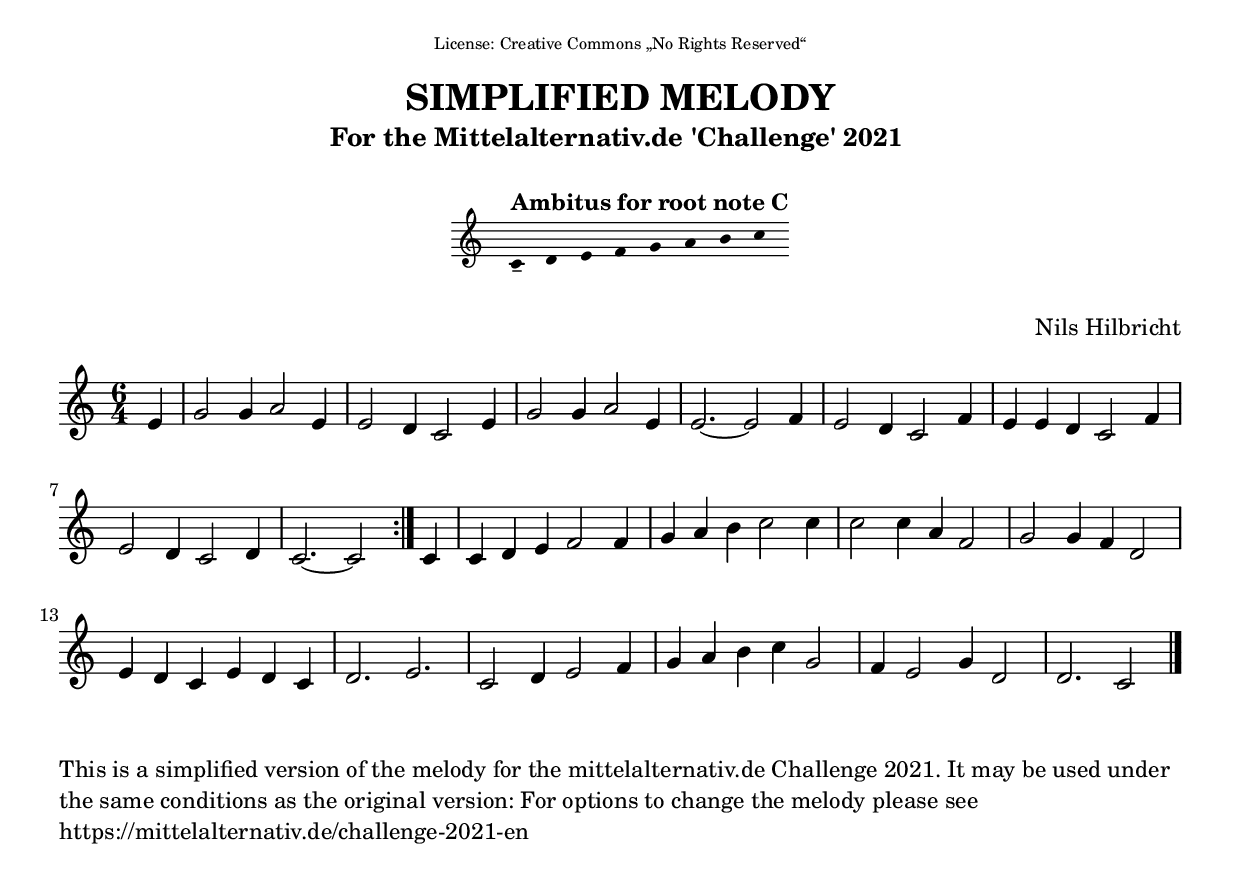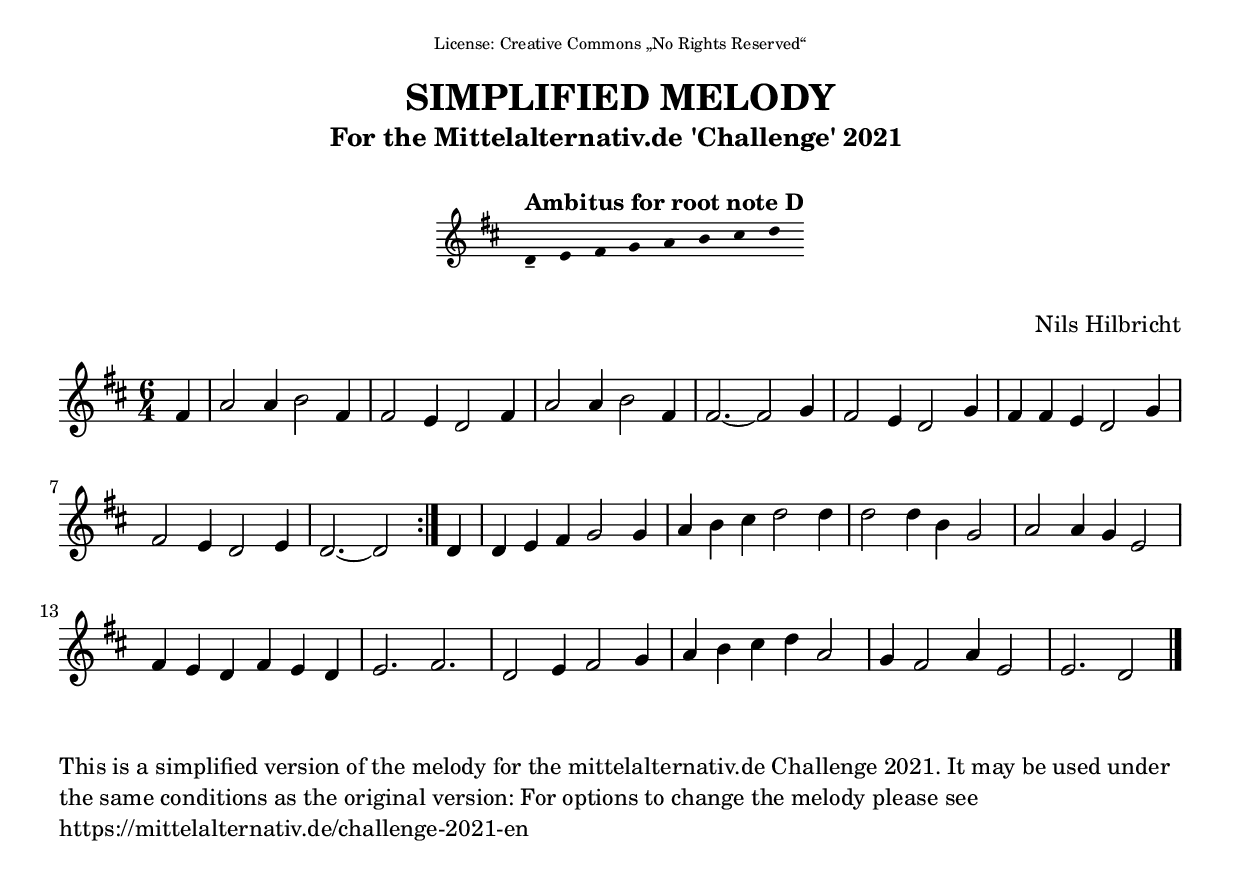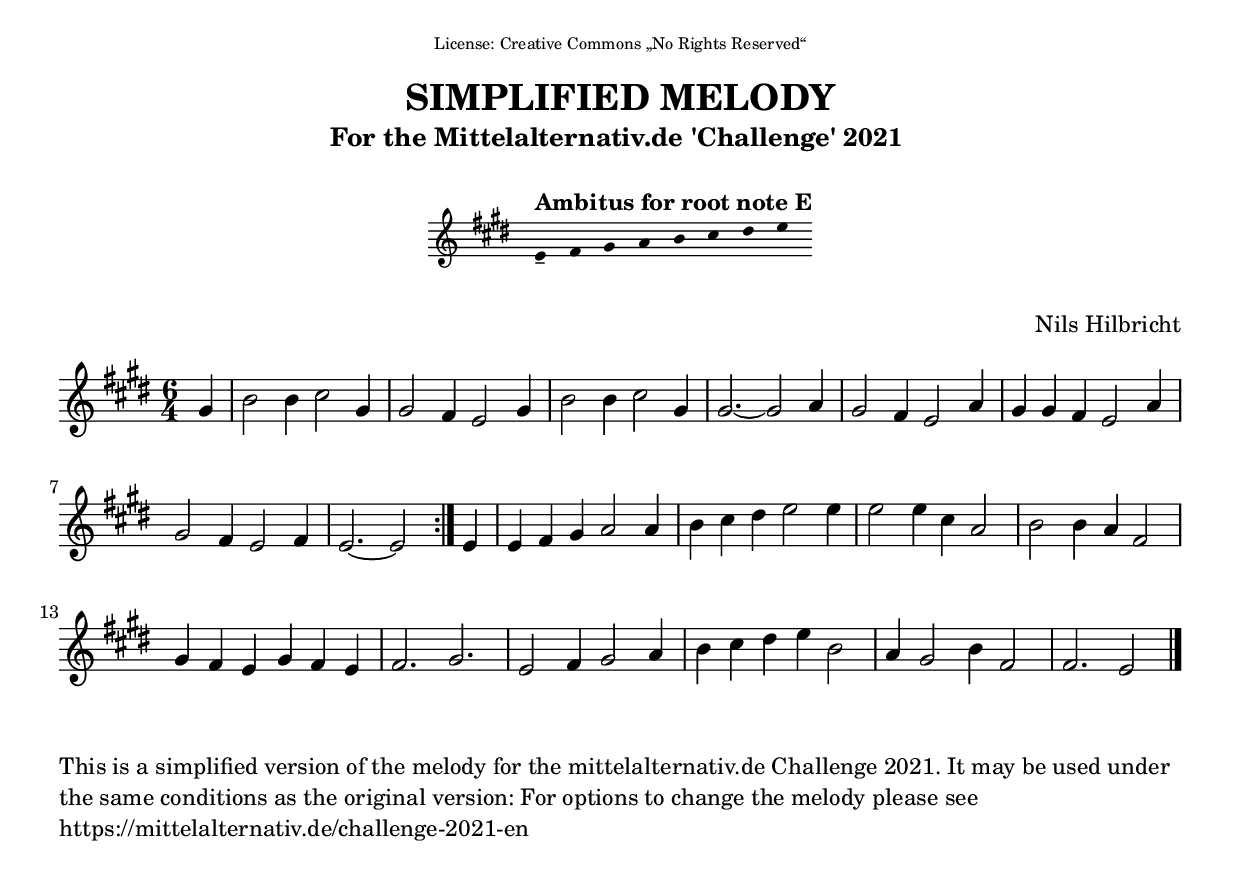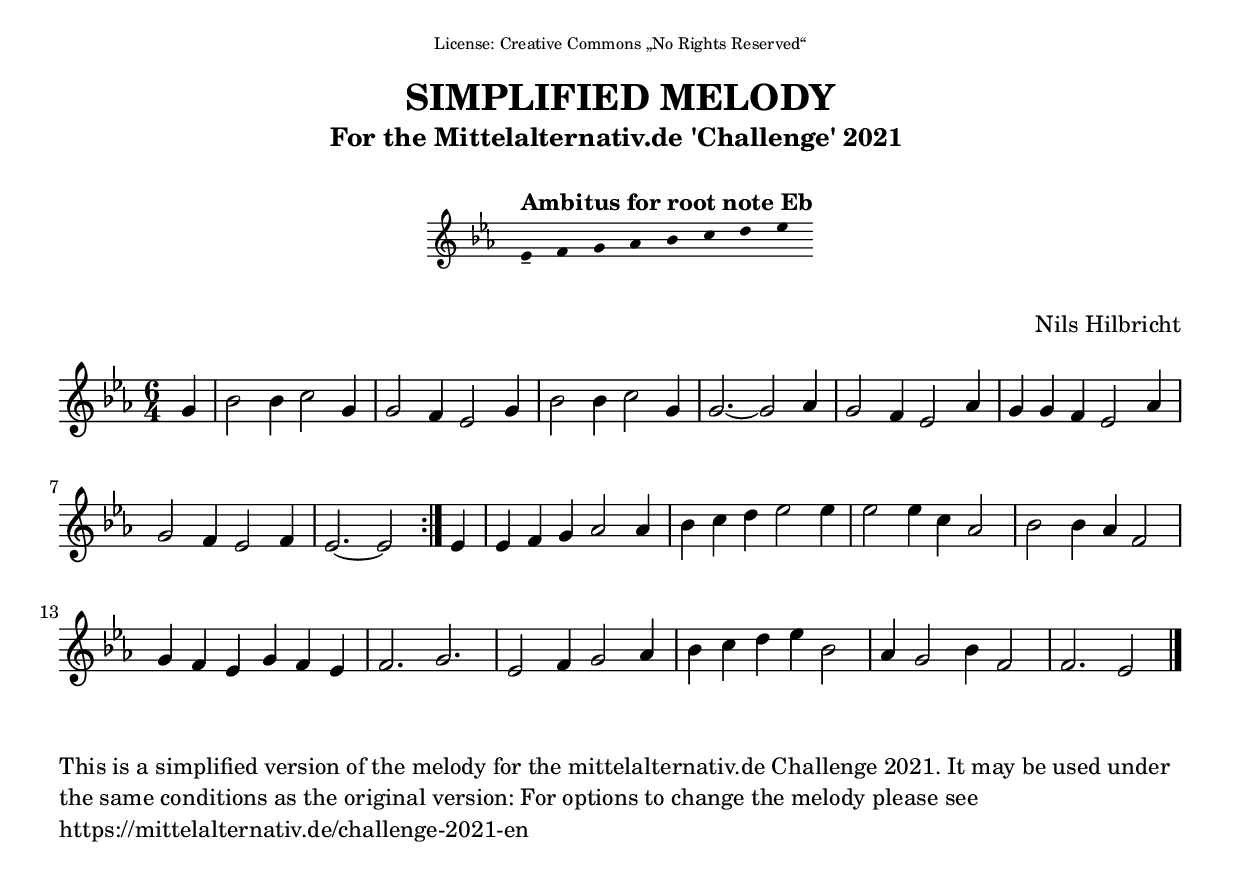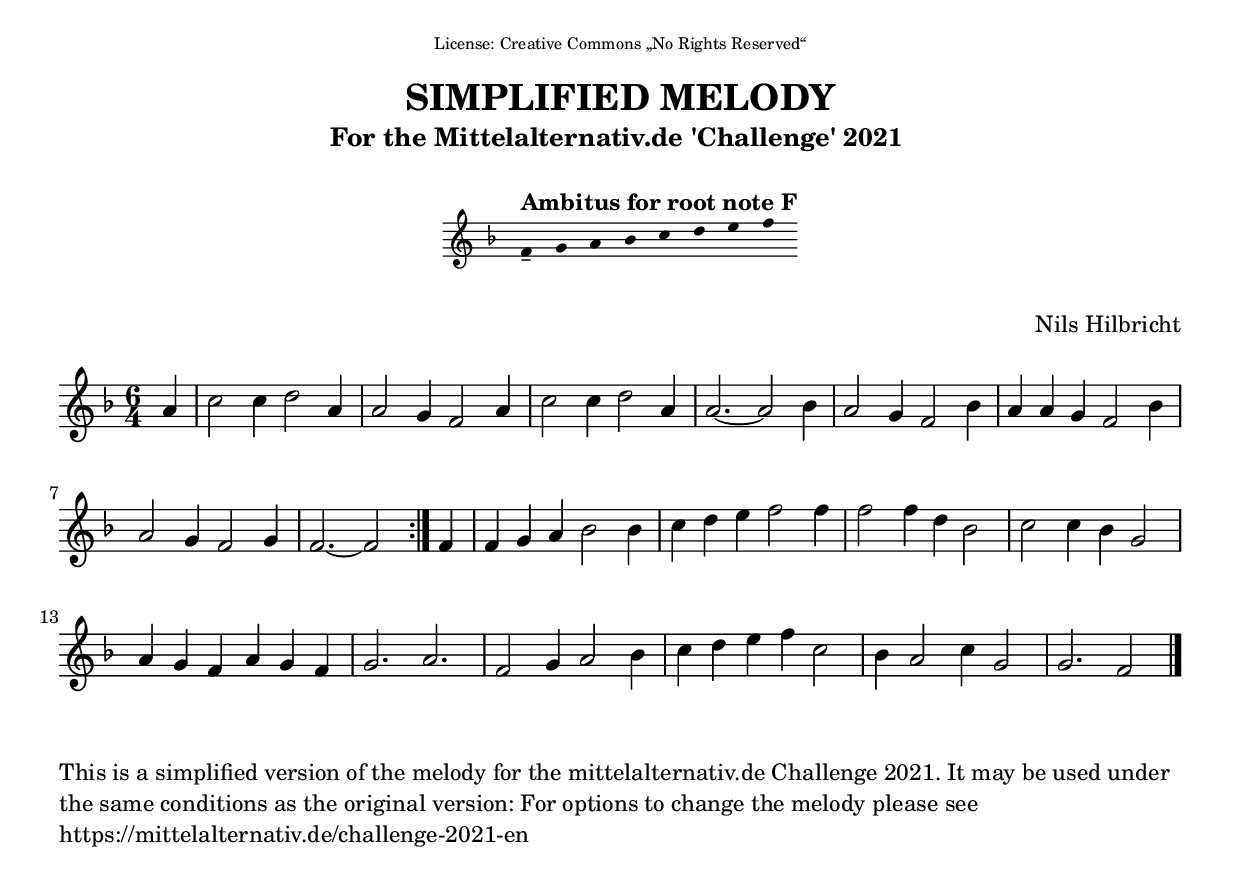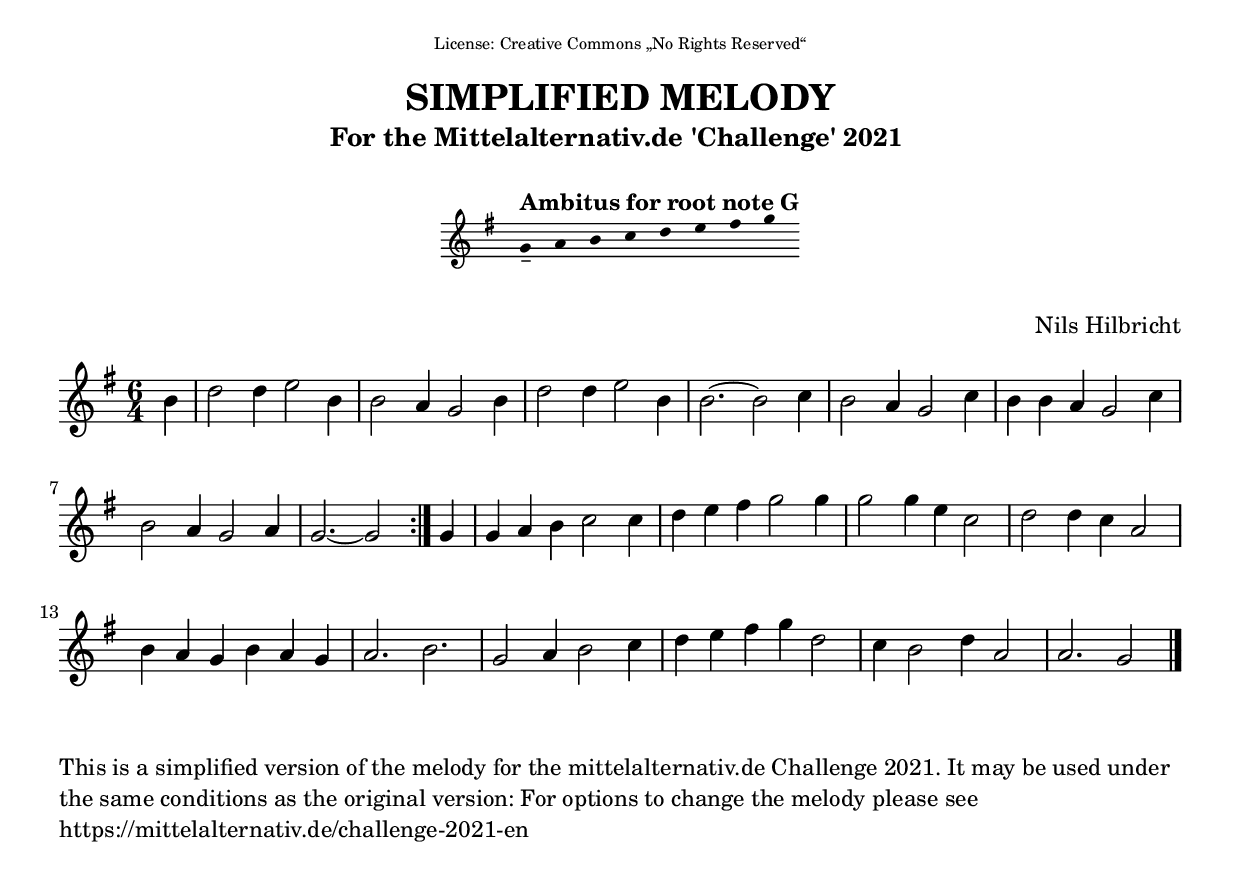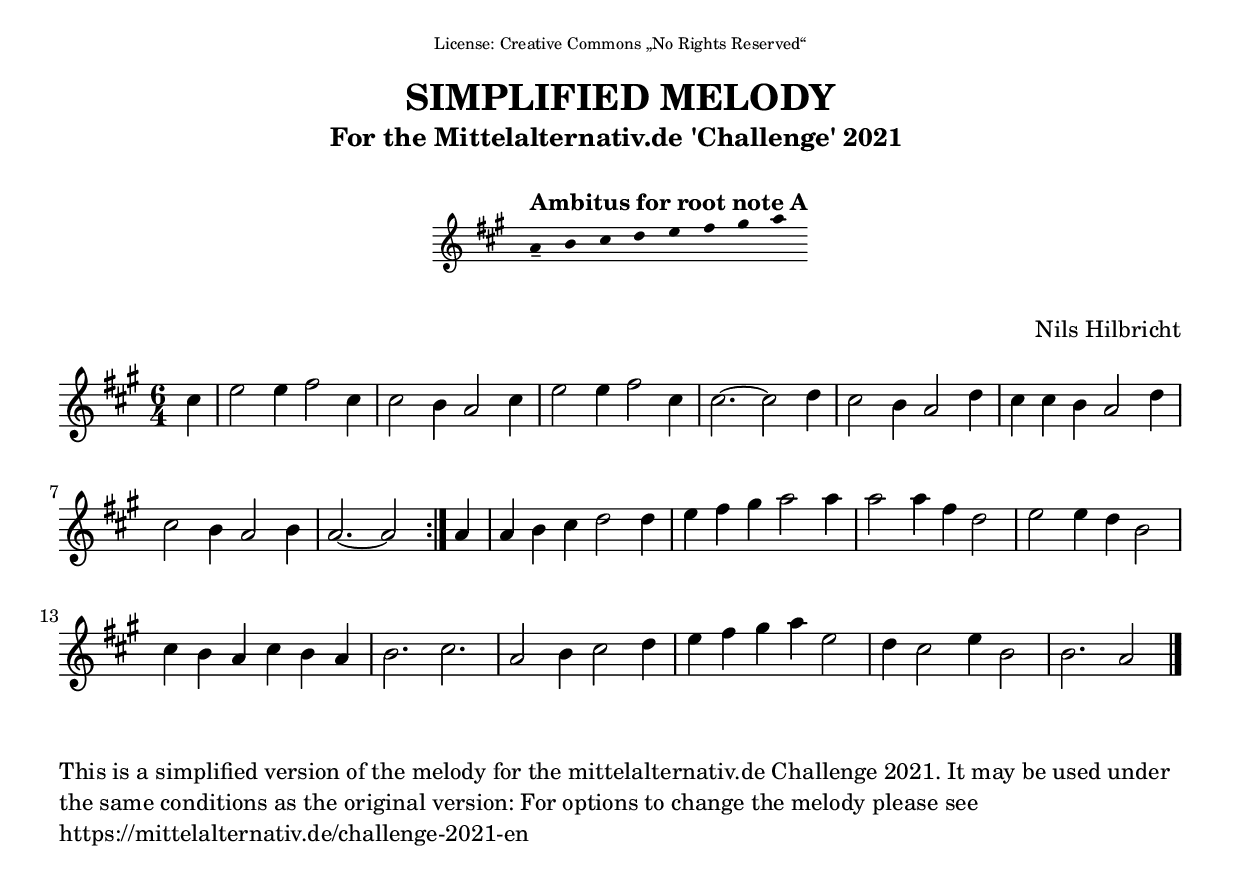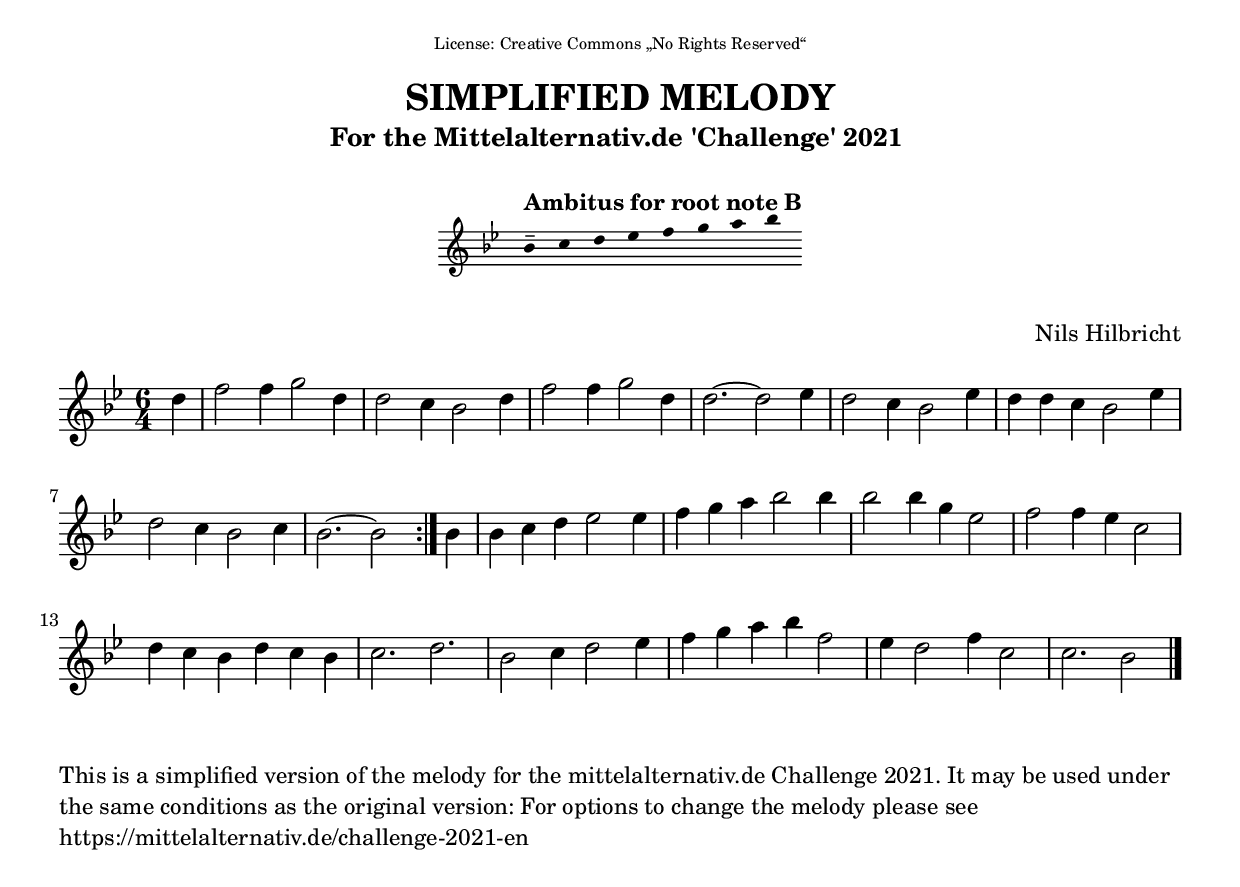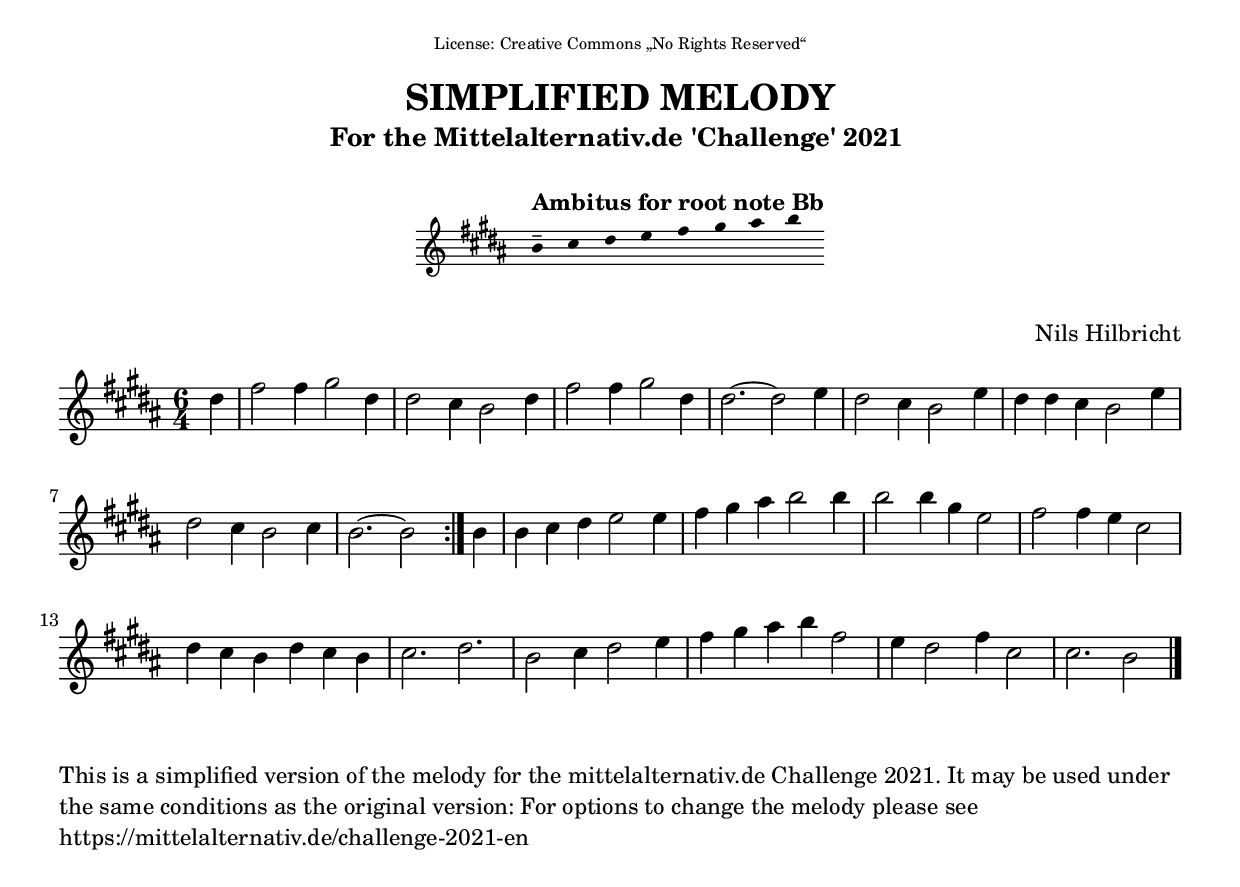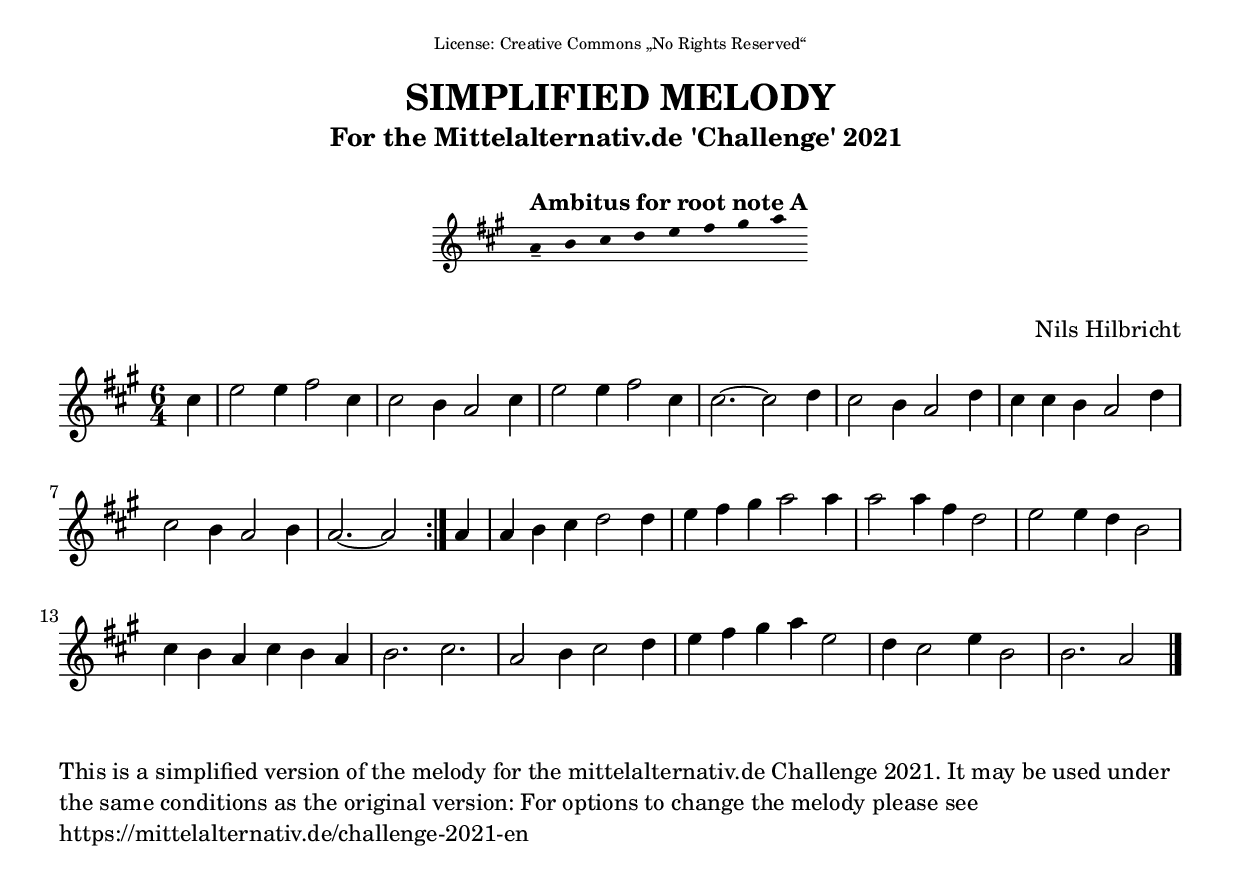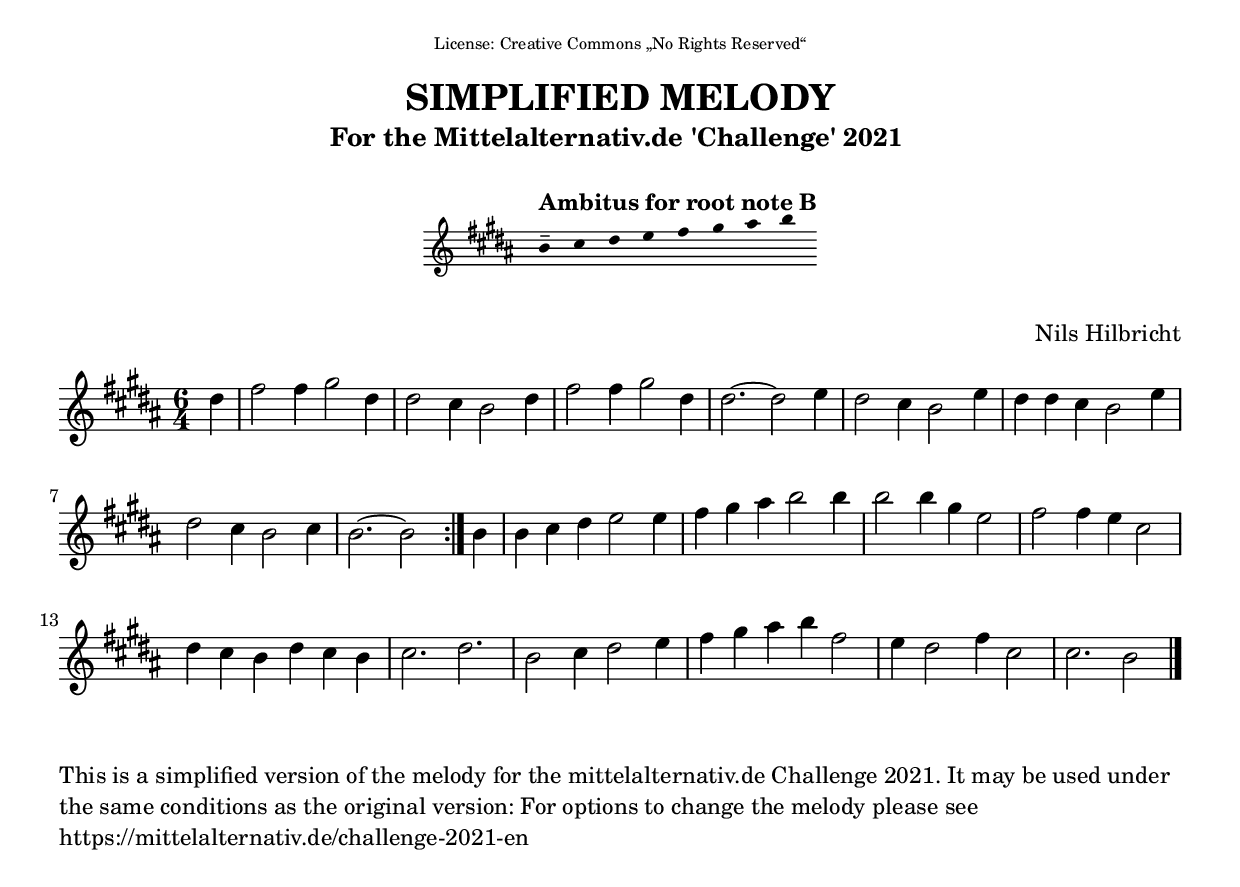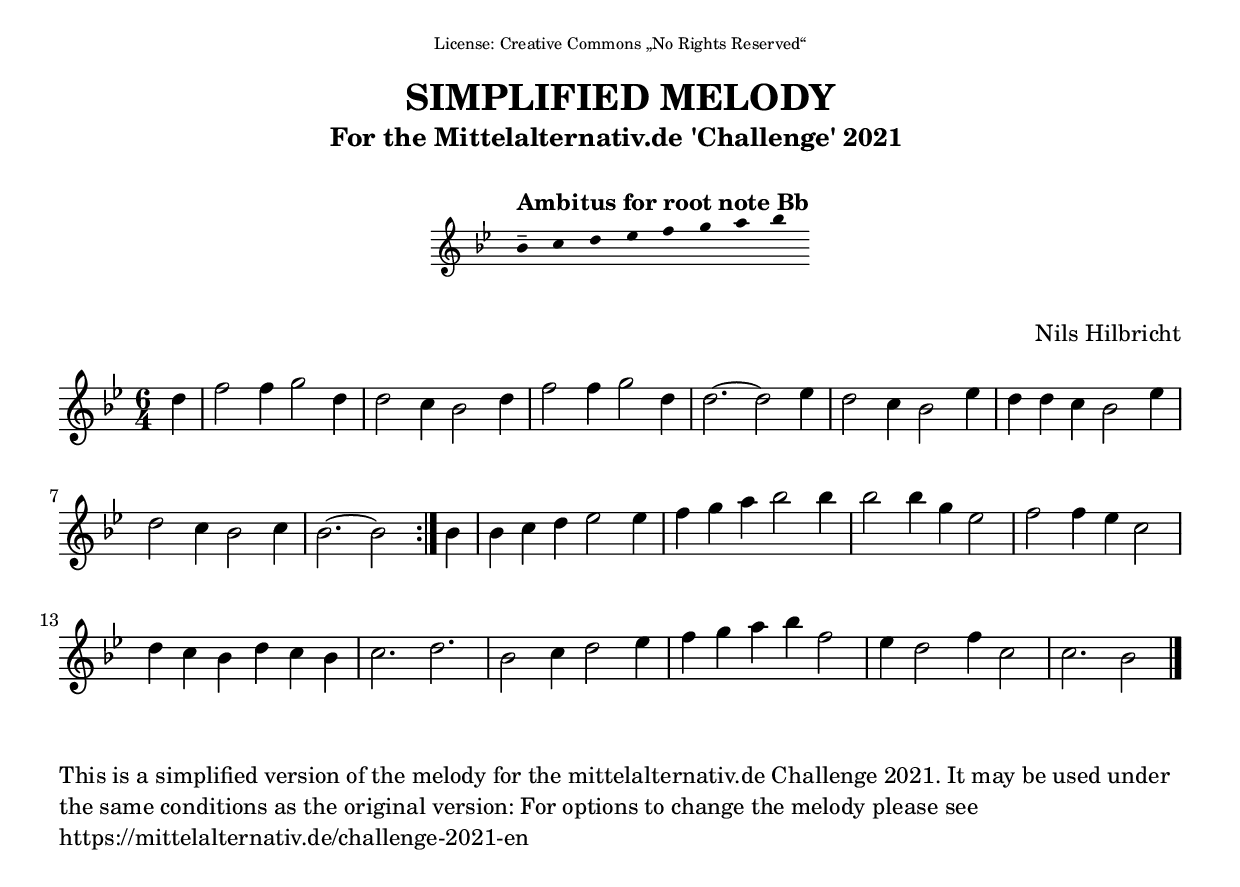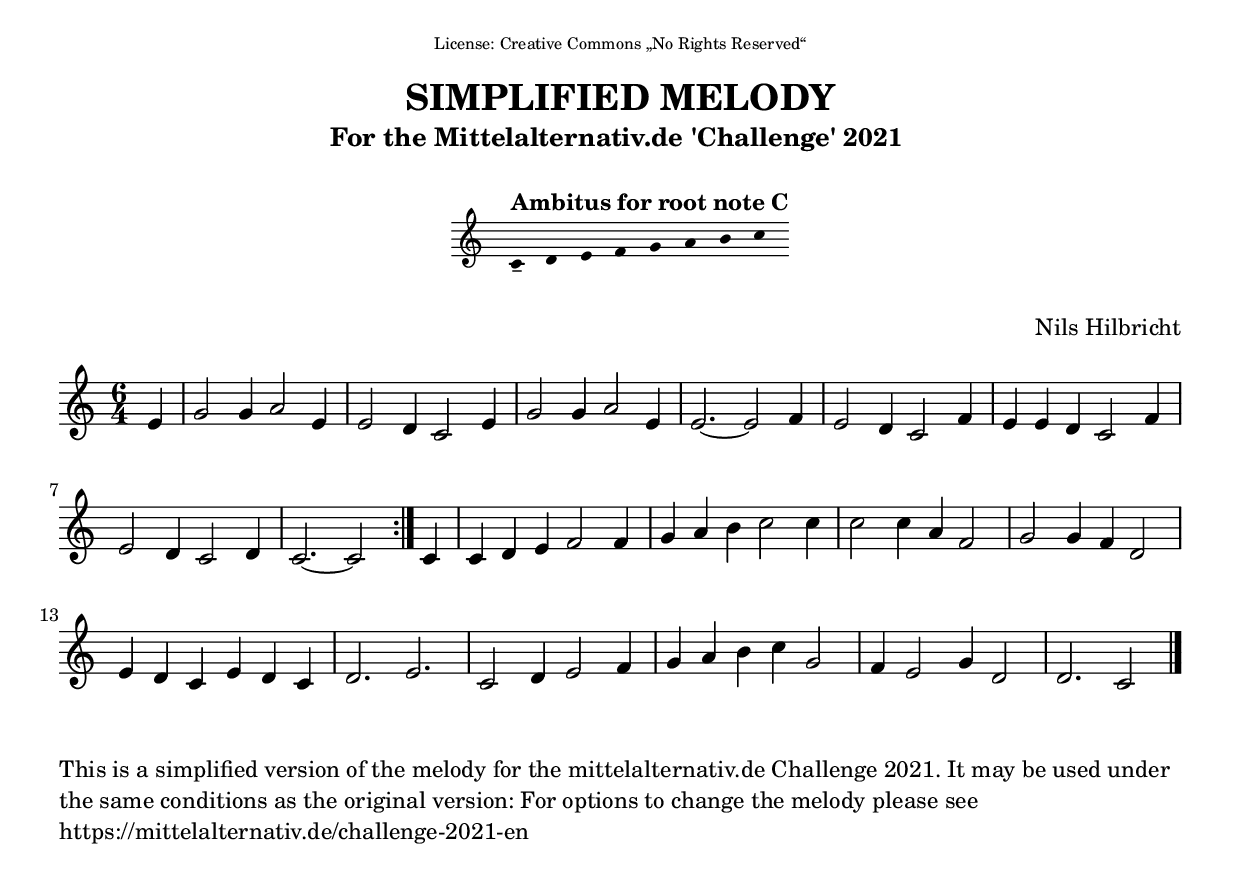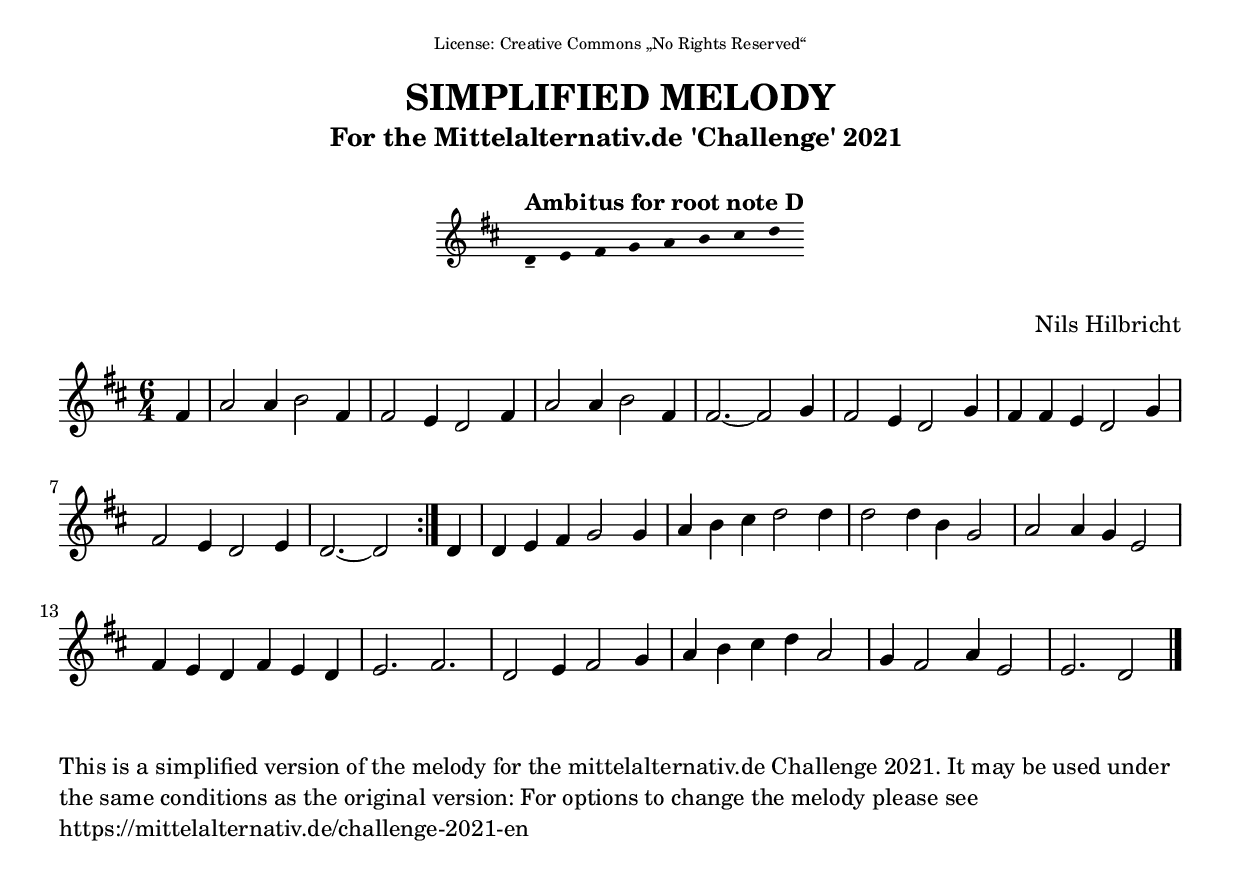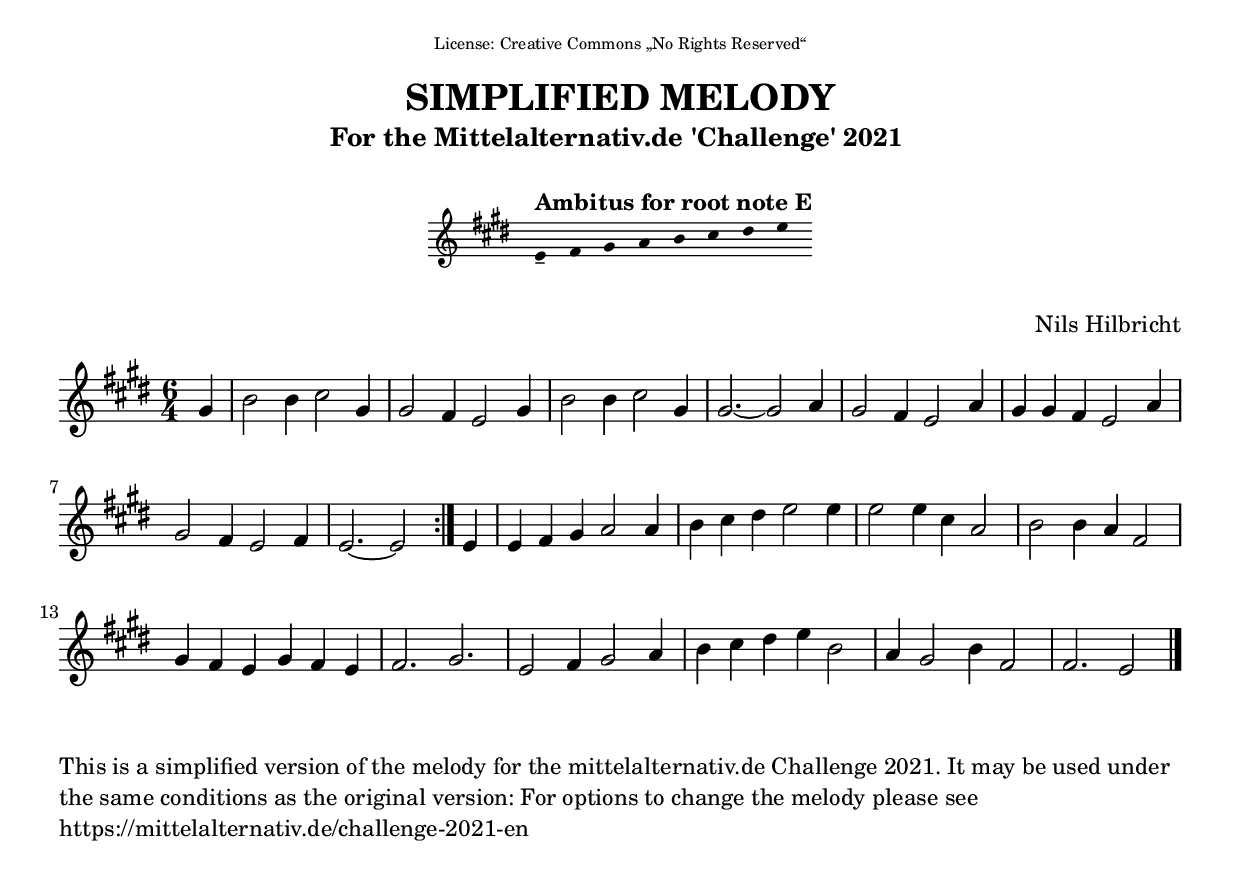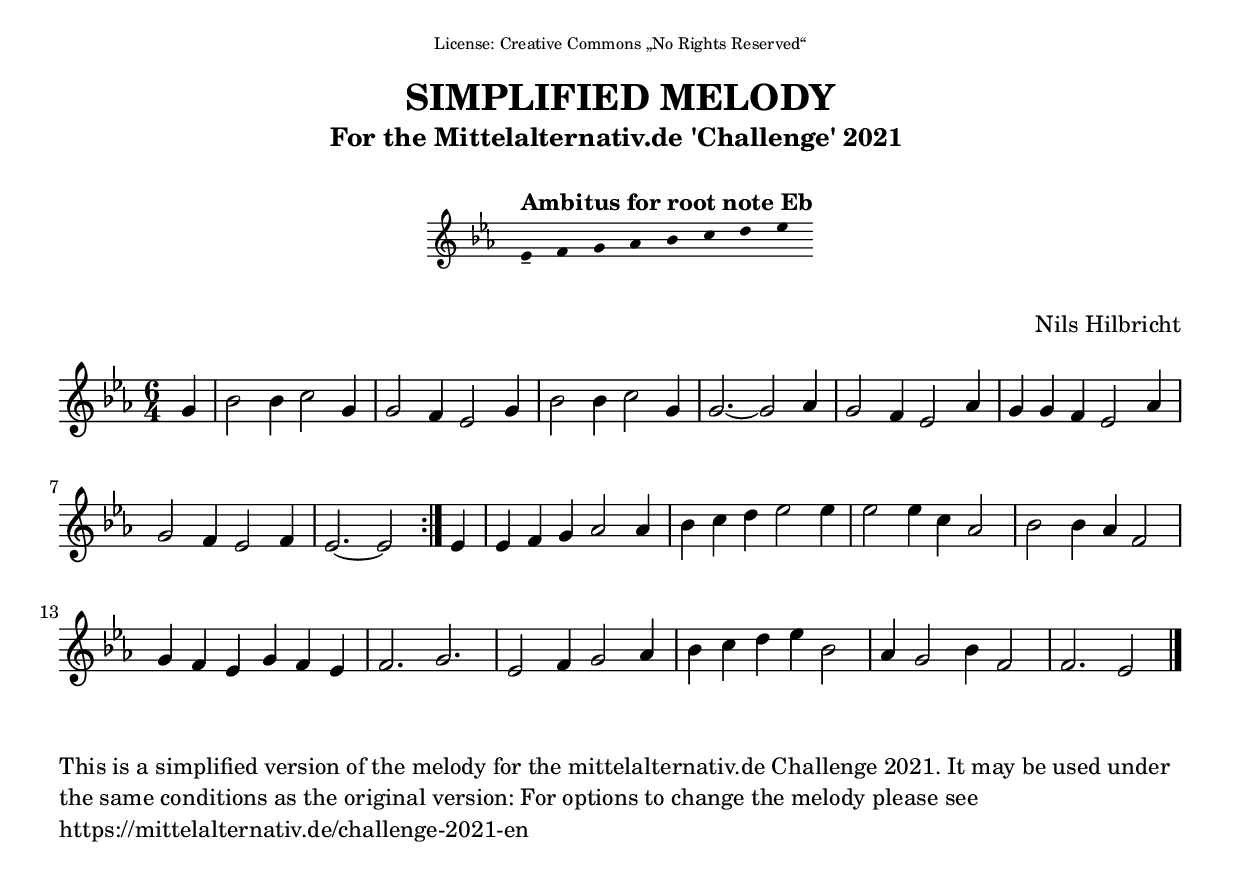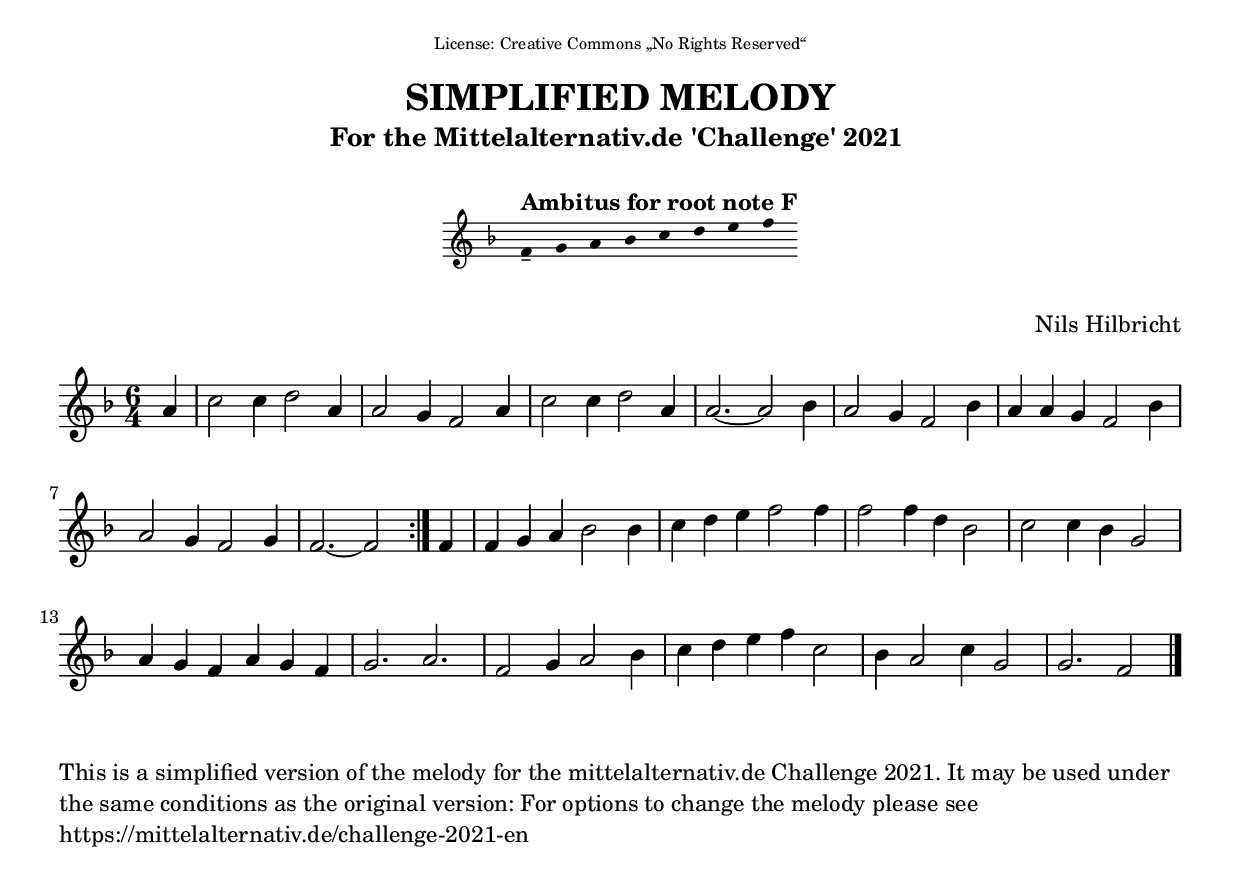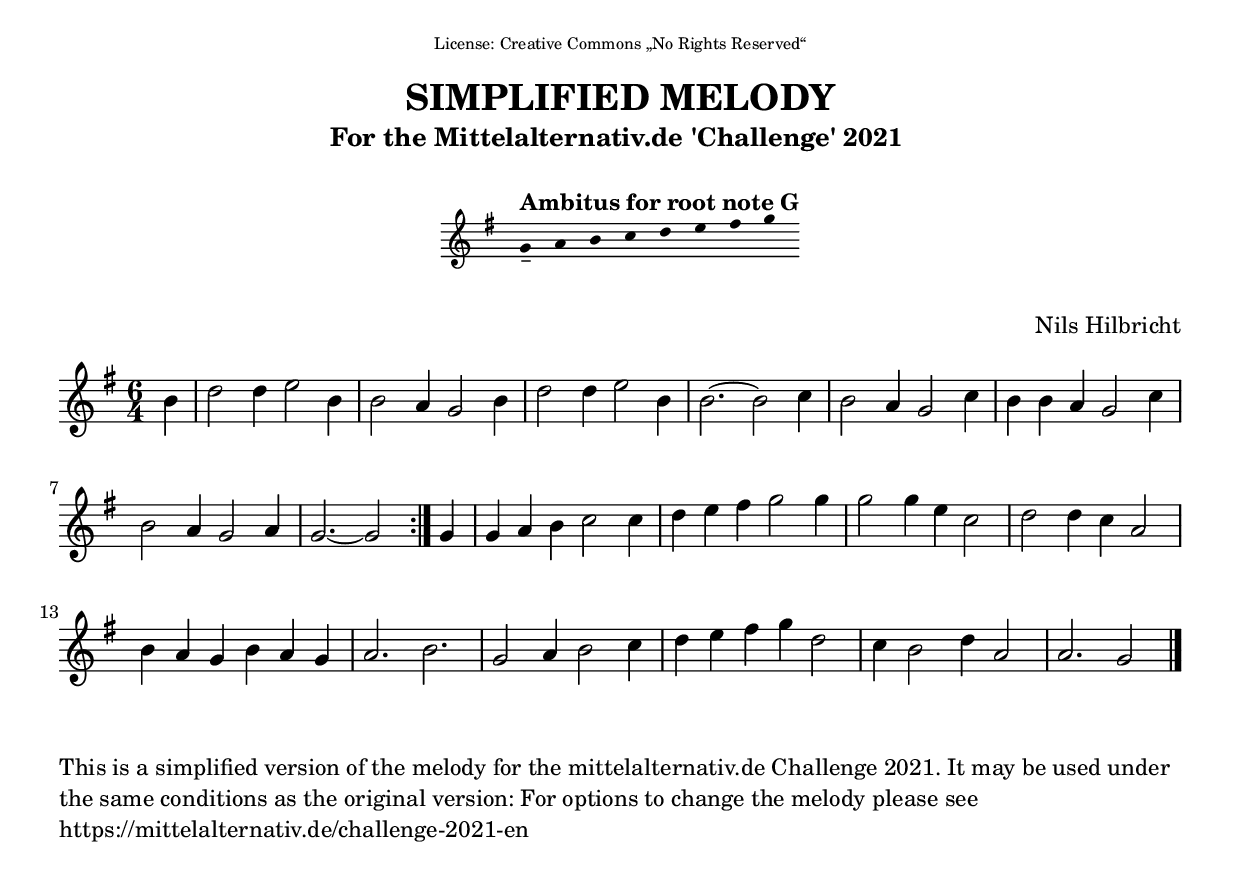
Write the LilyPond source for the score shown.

bottomText = \markuplist { \wordwrap-lines {  %Wordwrap will not work with "quotes" around the string
This is a simplified version of the melody for the mittelalternativ.de Challenge 2021. It may be used under the same conditions as the original version: For options to change the melody please see https://mittelalternativ.de/challenge-2021-en
%The free description must remain on line two only!
} }

%LANGUAGE VARIANT. The language variant MUST remain on line 7 only. No .ly extension please.
%2021-challenge-melodie-einfach

%COLLECTION FILES. Semicolon separated list; Starts with a % comment. MUST remain on line 10 only. No spaces. No trailing ;
%2021-challenge-melody-en

%{
bottomText = \markup {
   \column {
        \wordwrap {
            %NO "" QUOTES FOR freeDescription OR WORDWRAP WILL NOT WORK.
            % https://scheme-book.ursliska.de/scheme/data-types/strings.html
            \freeDescription
        }
   }
}
%}

%LICENSE: The website generator is looking for certain phrases which we need to use in the ly-document as well:
%Creative Commons Attribution
%Creative Commons Attribution ShareAlike
%Creative Commons „No Rights Reserved“   #with typographic quotes

\header {
    %title in caps for that classical look and feel.
    title = "SIMPLIFIED MELODY"
    subtitle = "For the Mittelalternativ.de 'Challenge' 2021 "
    dedication = \markup { \column { \line { \teeny "License: Creative Commons „No Rights Reserved“" }  \line { \vspace #1 } } }
    %we use opus instead of composer so the text is actually above the piece, not above the preview-scale
    opus = "Nils Hilbricht"
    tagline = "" % remove lilypond tagline but don't cut off the space
    % Don't use metadata at the bottom as it will extend our pngs to full size
}

%Generated by Laborejo

firstpart = {
    \partial 4
    \repeat volta 2 { cis''4 | e''2 e''4 fis''2 cis''4 | cis''2 b'4 a'2 cis''4 |
    e''2 e''4 fis''2 cis''4 | cis''2.~ cis''2 d''4 |
    cis''2 b'4 a'2 d''4 | cis''4 cis''4 b'4 a'2 d''4 |
    cis''2 b'4 a'2 b'4 | a'2.~ a'2  }

    a'4 | a'4 b'4 cis''4 d''2 d''4 | e''4 fis''4 gis''4 a''2 a''4 |
    a''2 a''4 fis''4 d''2 | e''2 e''4 d''4 b'2  |
    cis''4 b'4 a'4 cis''4 b'4 a'4 | b'2. cis''2. |
    a'2 b'4 cis''2 d''4 | e''4 fis''4 gis''4 a''4 e''2 |
    d''4 cis''2 e''4 b'2 b'2. a'2
    }

justmusic = { \clef "treble" \time 6/4  \firstpart \bar "|."}


% use transpose to root c so our batch transposition below works.
melody = \new Staff \transpose a' c' {
  \set Staff.midiInstrument = "oboe"
  \clef treble
  \key a \major
  \once \hide Score.MetronomeMark
  \tempo 2 = 90
  \numericTimeSignature

  \justmusic
  % \tag #'midionly {
  %    \firstpart
  % }
}


%Set a scale to show all used notes. In the end it must be root C, as the melody above.
%Use Quarter Notes. Mark the root notes with --
scale = { \transpose a c { \key a \major a'4-- b' cis'' d'' e'' fis'' gis'' a'' } }

\version "2.20.0"

#(ly:set-option 'midi-extension "mid")

#(set-default-paper-size "a4")
\layout { indent = 0.0\cm }

\paper {
    print-page-number = ##f
}

% \melody is provided by writing another file on top through generate.bash

functionScale =
#(define-scheme-function
     (note noteAsChar)
     (ly:pitch? string-or-music?)
#{
    \markup {
    \fill-line {
        \score {
        \layout { ragged-right = ##t  indent = 0\cm }
        \new Staff
        \with {
            \remove "Time_signature_engraver"
            \remove "Bar_engraver"
            \hide Stem
            alignAboveContext = #"main"
            \omit TimeSignature
            fontSize = #-2
            % Reduce stem length and line spacing to match
            \override StaffSymbol.staff-space = #(magstep -2)
        }

        \transpose c #note \scaleDurations 1/2 { \tempo #(string-append "Ambitus for root note " noteAsChar ) \scale }
        }
    }}
#}
)


spacer = \markup { \vspace #1 }

% Create one big file with all transpositions
% MIDI gets created below in the books section

\bookpart { \spacer \functionScale c "C" \spacer \score { \removeWithTag #'midionly \transpose c c \melody } \bottomText }
\bookpart { \spacer \functionScale d "D" \spacer \score { \removeWithTag #'midionly \transpose c d \melody } \bottomText }
\bookpart { \spacer \functionScale e "E" \spacer \score { \removeWithTag #'midionly \transpose c e \melody } \bottomText }
\bookpart { \spacer \functionScale ees "Eb" \spacer \score { \removeWithTag #'midionly \transpose c ees \melody } \bottomText }
\bookpart { \spacer \functionScale f "F" \spacer \score { \removeWithTag #'midionly \transpose c f \melody } \bottomText }
\bookpart { \spacer \functionScale g "G" \spacer \score { \removeWithTag #'midionly \transpose c g \melody } \bottomText }
\bookpart { \spacer \functionScale a "A" \spacer \score { \removeWithTag #'midionly \transpose c a \melody } \bottomText }
\bookpart { \spacer \functionScale bes "B" \spacer \score { \removeWithTag #'midionly \transpose c bes \melody } \bottomText }
\bookpart { \spacer \functionScale b "Bb" \spacer \score { \removeWithTag #'midionly \transpose c b \melody } \bottomText }

% Create individual files.
% One pdf and midi for each transposition

\book {
    \bookOutputSuffix "c"
    \spacer \functionScale c "C" \spacer

    \score {
        \removeWithTag #'midionly
        \transpose c c \melody
        \layout { }
    }
    \bottomText
    \score {
        % If there is only a \midi block in a \score (i.e. without any \layout block), then only MIDI output will be produced. No musical notation will be typeset.
        \unfoldRepeats \transpose c c \melody
        \midi { }
    }
}


\book {
    \bookOutputSuffix "d"
    \spacer \functionScale d "D" \spacer

    \score {
        \removeWithTag #'midionly
        \transpose c d \melody
        \layout { }
    }
    \bottomText
    \score {
        % If there is only a \midi block in a \score (i.e. without any \layout block), then only MIDI output will be produced. No musical notation will be typeset.
        \unfoldRepeats \transpose c d \melody
        \midi { }
    }
}


\book {
    \bookOutputSuffix "e"
    \spacer \functionScale e "E" \spacer

    \score {
        \removeWithTag #'midionly
        \transpose c e \melody
        \layout { }
    }
    \bottomText
    \score {
        % If there is only a \midi block in a \score (i.e. without any \layout block), then only MIDI output will be produced. No musical notation will be typeset.
        \unfoldRepeats \transpose c e \melody
        \midi { }
    }
}


\book {
    \bookOutputSuffix "eb"
    \spacer \functionScale ees "Eb" \spacer


    \score {
        \removeWithTag #'midionly
        \transpose c es \melody
        \layout { }
    }
    \bottomText
    \score {
        % If there is only a \midi block in a \score (i.e. without any \layout block), then only MIDI output will be produced. No musical notation will be typeset.
        \unfoldRepeats \transpose c es \melody
        \midi { }
    }
}


\book {
    \bookOutputSuffix "f"
    \spacer \functionScale f "F" \spacer
    \score {
        \removeWithTag #'midionly
        \transpose c f \melody
        \layout { }
    }
    \bottomText
    \score {
        % If there is only a \midi block in a \score (i.e. without any \layout block), then only MIDI output will be produced. No musical notation will be typeset.
        \unfoldRepeats \transpose c f \melody
        \midi { }
    }
}

\book {
    \bookOutputSuffix "g"
    \spacer \functionScale g "G" \spacer
    \score {
        \removeWithTag #'midionly
        \transpose c g \melody
        \layout { }
    }
    \bottomText
    \score {
        % If there is only a \midi block in a \score (i.e. without any \layout block), then only MIDI output will be produced. No musical notation will be typeset.
        \unfoldRepeats \transpose c g \melody
        \midi { }
    }
}

\book {
    \bookOutputSuffix "a"
    \spacer \functionScale a "A" \spacer
    \score {
        \removeWithTag #'midionly
        \transpose c a \melody
        \layout { }
    }
    \bottomText
    \score {
        % If there is only a \midi block in a \score (i.e. without any \layout block), then only MIDI output will be produced. No musical notation will be typeset.
        \unfoldRepeats \transpose c a \melody
        \midi { }
    }
}

\book {
    %book-suffix is the filename.  This is the english note name B Flat
    \bookOutputSuffix "bb"
    \spacer \functionScale bes "Bb" \spacer
    \score {
        \removeWithTag #'midionly
        \transpose c bes \melody
        \layout { }
    }
    \bottomText
    \score {
        % If there is only a \midi block in a \score (i.e. without any \layout block), then only MIDI output will be produced. No musical notation will be typeset.
        \unfoldRepeats \transpose c bes \melody
        \midi { }
    }
}

\book {
    %book-suffix is the filename.  This is the english note name B Natural
    \bookOutputSuffix "b"
    \spacer \functionScale b "B" \spacer
    \score {
        \removeWithTag #'midionly
        \transpose c b \melody
        \layout { }
    }
    \bottomText
    \score {
        % If there is only a \midi block in a \score (i.e. without any \layout block), then only MIDI output will be produced. No musical notation will be typeset.
        \unfoldRepeats \transpose c b \melody
        \midi { }
    }
}


% \book { \bookOutputSuffix "d"  \score { \header { piece = "In D" } \transpose c d \melody \layout { } \midi { } } }
